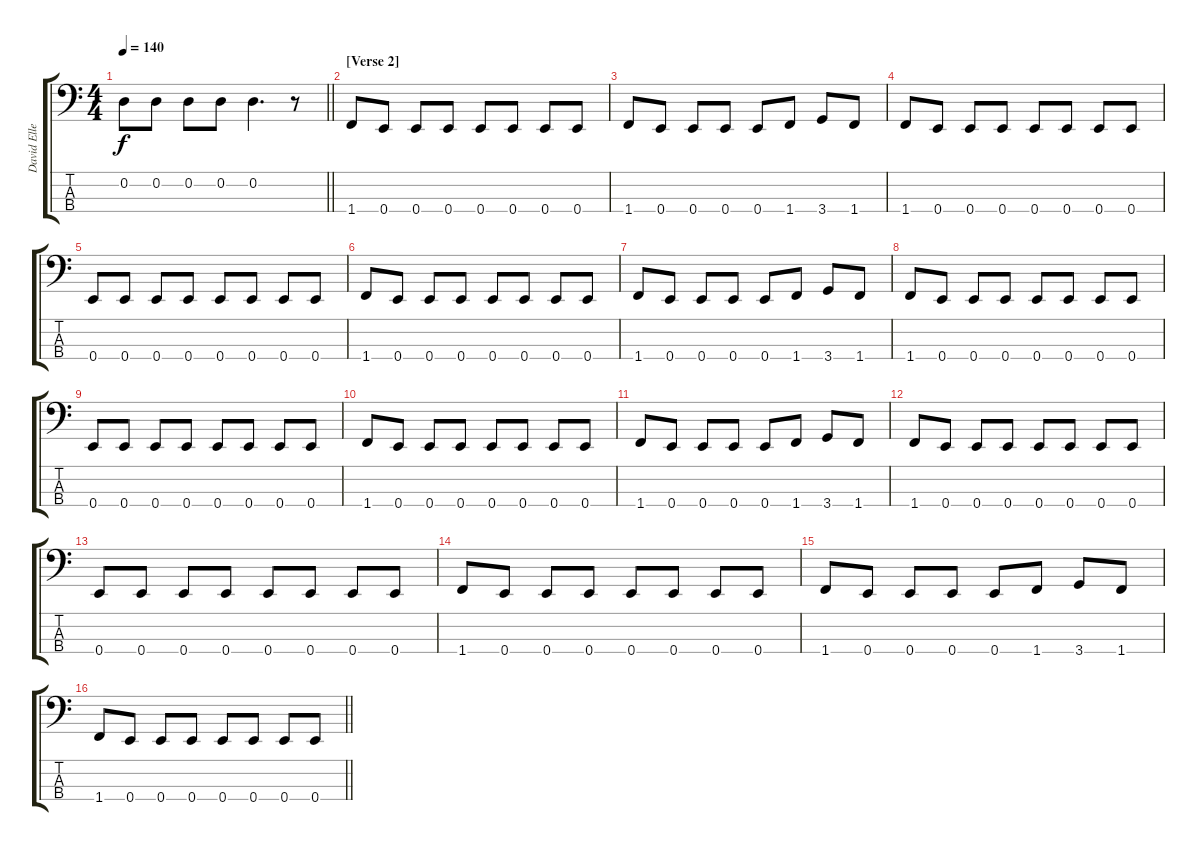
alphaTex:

\track ("David Ellefson" "David Elle") {instrument electricbasspick}
\staff {score tabs}
\tuning (G2 D2 A1 E1) {hide}
\ts (4 4)
\tempo 140
\clef f4
\barLineRight lightlight
\ks c
0.2.8{dy f} 0.2.8 0.2.8 0.2.8 0.2.4{d} r.8 |
\section ("" "[Verse 2]")
1.4.8 0.4.8 0.4.8 0.4.8 0.4.8 0.4.8 0.4.8 0.4.8 |
1.4.8 0.4.8 0.4.8 0.4.8 0.4.8 1.4.8 3.4.8 1.4.8 |
1.4.8 0.4.8 0.4.8 0.4.8 0.4.8 0.4.8 0.4.8 0.4.8 |
0.4.8 0.4.8 0.4.8 0.4.8 0.4.8 0.4.8 0.4.8 0.4.8 |
1.4.8 0.4.8 0.4.8 0.4.8 0.4.8 0.4.8 0.4.8 0.4.8 |
1.4.8 0.4.8 0.4.8 0.4.8 0.4.8 1.4.8 3.4.8 1.4.8 |
1.4.8 0.4.8 0.4.8 0.4.8 0.4.8 0.4.8 0.4.8 0.4.8 |
0.4.8 0.4.8 0.4.8 0.4.8 0.4.8 0.4.8 0.4.8 0.4.8 |
1.4.8 0.4.8 0.4.8 0.4.8 0.4.8 0.4.8 0.4.8 0.4.8 |
1.4.8 0.4.8 0.4.8 0.4.8 0.4.8 1.4.8 3.4.8 1.4.8 |
1.4.8 0.4.8 0.4.8 0.4.8 0.4.8 0.4.8 0.4.8 0.4.8 |
0.4.8 0.4.8 0.4.8 0.4.8 0.4.8 0.4.8 0.4.8 0.4.8 |
1.4.8 0.4.8 0.4.8 0.4.8 0.4.8 0.4.8 0.4.8 0.4.8 |
1.4.8 0.4.8 0.4.8 0.4.8 0.4.8 1.4.8 3.4.8 1.4.8 |
\barLineRight lightlight
1.4.8 0.4.8 0.4.8 0.4.8 0.4.8 0.4.8 0.4.8 0.4.8
